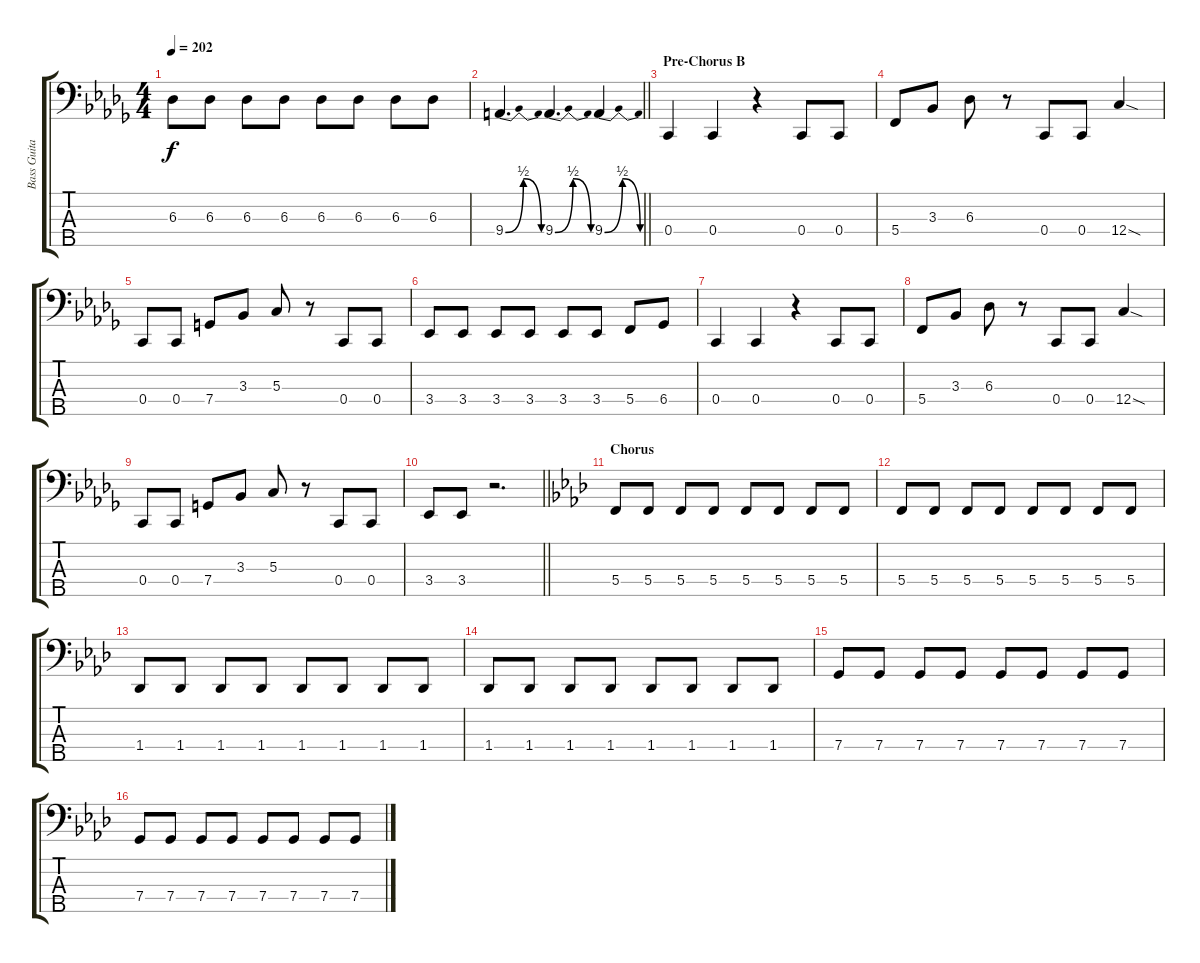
\track ("Bass Guitar" "Bass Guita") {instrument electricbasspick}
\staff {score tabs}
\tuning (F2 C2 G1 C1 A0) {hide}
\ts (4 4)
\tempo 202
\clef f4
\ks db
6.3.8{dy f} 6.3.8 6.3.8 6.3.8 6.3.8 6.3.8 6.3.8 6.3.8 |
\barLineRight lightlight
9.4{be (bendrelease 0 0 15 2 55 2 60 0)}.4{d} 9.4{be (bendrelease 0 0 15 2 55 2 60 0)}.4{d} 9.4{be (bendrelease 0 0 15 2 55 2 60 0)}.4 |
\section ("" "Pre-Chorus B")
0.4.4 0.4.4 r.4 0.4.8 0.4.8 |
5.4.8 3.3.8 6.3.8 r.8 0.4.8 0.4.8 12.4{sod}.4 |
0.4.8 0.4.8 7.4.8 3.3.8 5.3.8 r.8 0.4.8 0.4.8 |
3.4.8 3.4.8 3.4.8 3.4.8 3.4.8 3.4.8 5.4.8 6.4.8 |
0.4.4 0.4.4 r.4 0.4.8 0.4.8 |
5.4.8 3.3.8 6.3.8 r.8 0.4.8 0.4.8 12.4{sod}.4 |
0.4.8 0.4.8 7.4.8 3.3.8 5.3.8 r.8 0.4.8 0.4.8 |
\barLineRight lightlight
3.4.8 3.4.8 r.2{d} |
\section ("" "Chorus")
\ks ab
5.4.8 5.4.8 5.4.8 5.4.8 5.4.8 5.4.8 5.4.8 5.4.8 |
5.4.8 5.4.8 5.4.8 5.4.8 5.4.8 5.4.8 5.4.8 5.4.8 |
1.4.8 1.4.8 1.4.8 1.4.8 1.4.8 1.4.8 1.4.8 1.4.8 |
1.4.8 1.4.8 1.4.8 1.4.8 1.4.8 1.4.8 1.4.8 1.4.8 |
7.4.8 7.4.8 7.4.8 7.4.8 7.4.8 7.4.8 7.4.8 7.4.8 |
7.4.8 7.4.8 7.4.8 7.4.8 7.4.8 7.4.8 7.4.8 7.4.8
